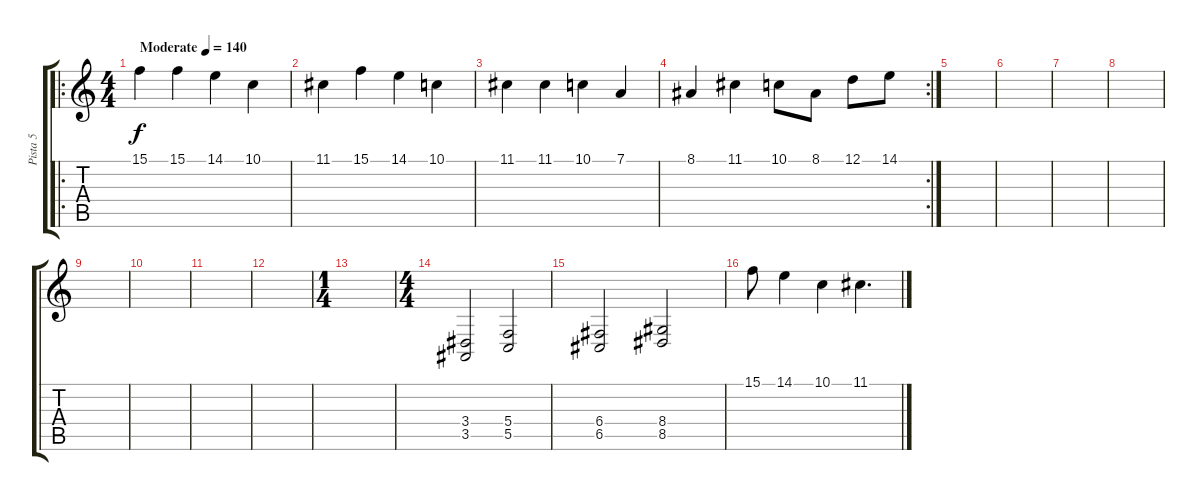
\track ("Pista 5" "Pista 5") {instrument stringensemble1}
\staff {score tabs}
\tuning (D4 A3 F3 C3 G2 C2) {hide}
\ro
\ts (4 4)
\tempo (140 "Moderate")
\clef g2
\ks c
15.1.4{dy f instrument stringensemble1} 15.1.4 14.1.4 10.1.4 |
11.1.4 15.1.4 14.1.4 10.1.4 |
11.1.4 11.1.4 10.1.4 7.1.4 |
\rc 2
8.1.4 11.1.4 10.1.8 8.1.8 12.1.8 14.1.8 |
|
|
|
|
|
|
|
|
\ts (1 4)
|
\ts (4 4)
(3.4 3.5).2 (5.4 5.5).2 |
(6.4 6.5).2 (8.4 8.5).2 |
15.1.8 14.1.4 10.1.4 11.1.4{d}
